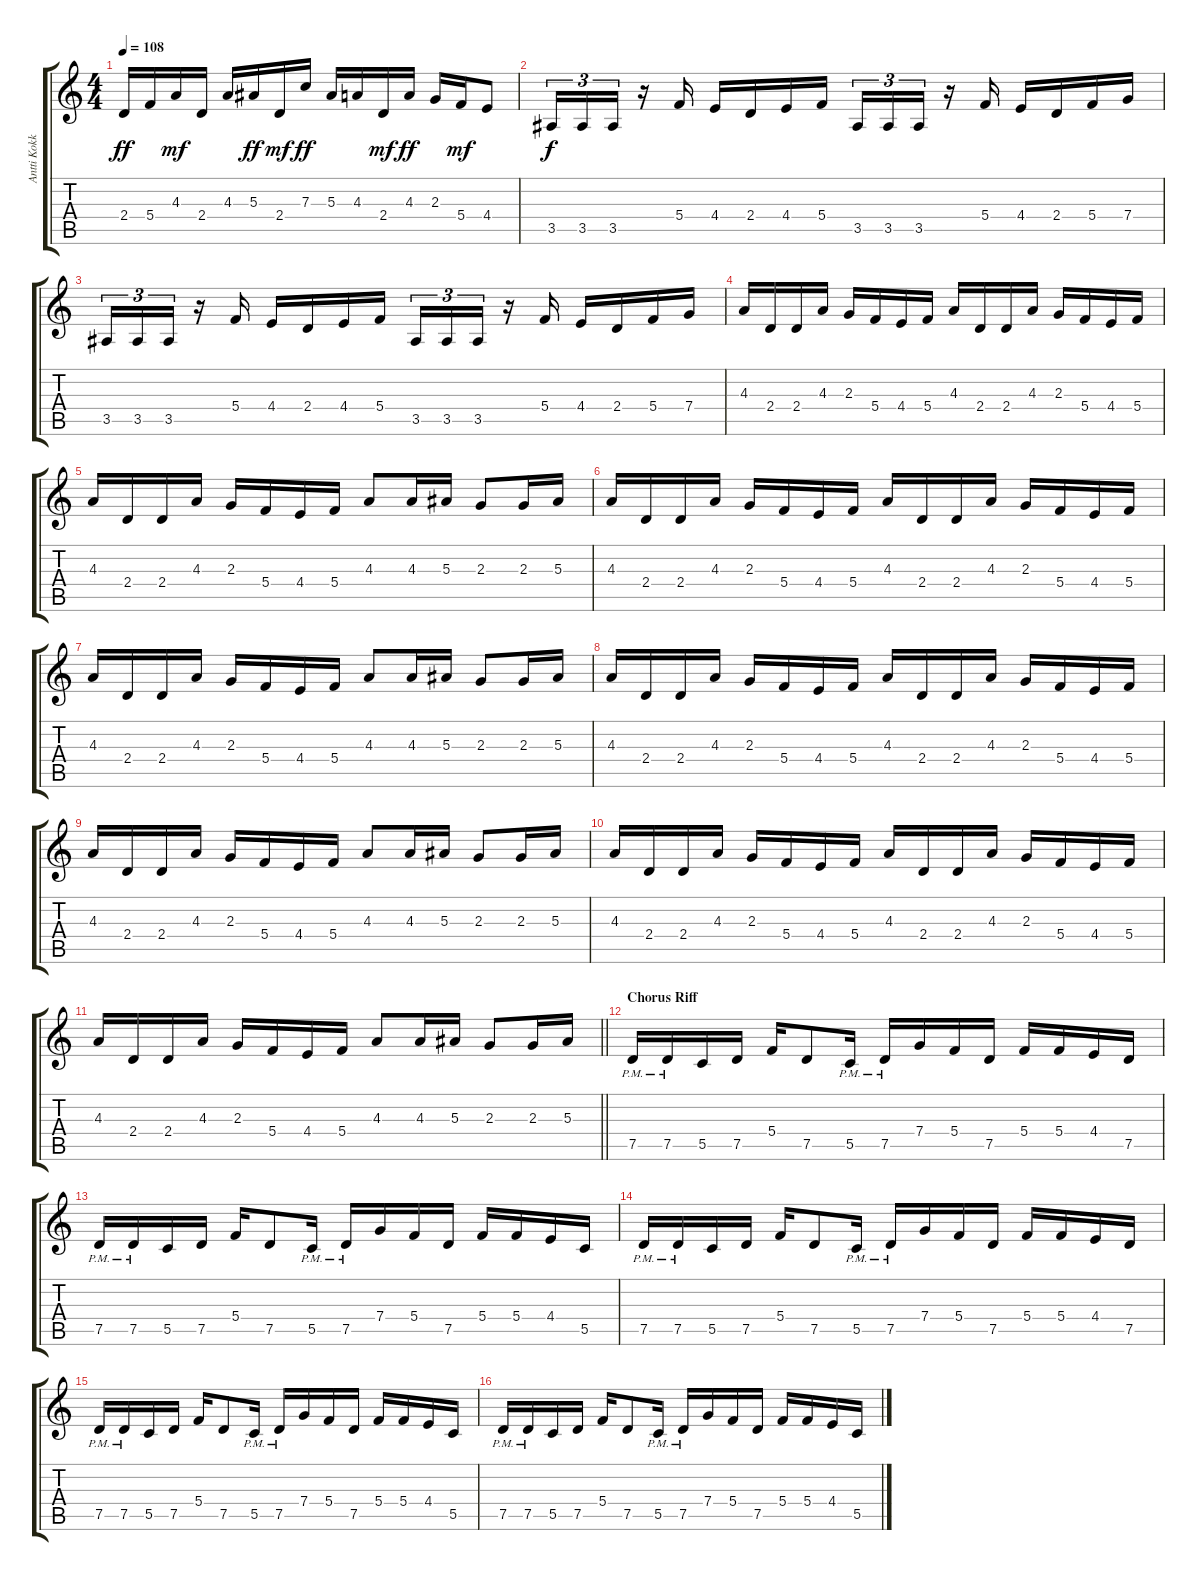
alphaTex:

\track ("Antti Kokko" "Antti Kokk") {instrument distortionguitar}
\staff {score tabs}
\tuning (D4 A3 F3 C3 G2 D2) {hide}
\ts (4 4)
\tempo 108
\clef g2
\ks c
2.4.16{dy ff} 5.4.16 4.3.16{dy mf} 2.4.16 4.3.16 5.3.16{dy ff} 2.4.16{dy mf} 7.3.16{dy ff} 5.3.16 4.3.16 2.4.16{dy mf} 4.3.16{dy ff} 2.3.16 5.4.16{dy mf} 4.4.8 |
3.5.16{tu (3 2) dy f} 3.5.16{tu (3 2)} 3.5.16{tu (3 2)} r.16 5.4.16 4.4.16 2.4.16 4.4.16 5.4.16 3.5.16{tu (3 2)} 3.5.16{tu (3 2)} 3.5.16{tu (3 2)} r.16 5.4.16 4.4.16 2.4.16 5.4.16 7.4.16 |
3.5.16{tu (3 2)} 3.5.16{tu (3 2)} 3.5.16{tu (3 2)} r.16 5.4.16 4.4.16 2.4.16 4.4.16 5.4.16 3.5.16{tu (3 2)} 3.5.16{tu (3 2)} 3.5.16{tu (3 2)} r.16 5.4.16 4.4.16 2.4.16 5.4.16 7.4.16 |
4.3.16 2.4.16 2.4.16 4.3.16 2.3.16 5.4.16 4.4.16 5.4.16 4.3.16 2.4.16 2.4.16 4.3.16 2.3.16 5.4.16 4.4.16 5.4.16 |
4.3.16 2.4.16 2.4.16 4.3.16 2.3.16 5.4.16 4.4.16 5.4.16 4.3.8 4.3.16 5.3.16 2.3.8 2.3.16 5.3.16 |
4.3.16 2.4.16 2.4.16 4.3.16 2.3.16 5.4.16 4.4.16 5.4.16 4.3.16 2.4.16 2.4.16 4.3.16 2.3.16 5.4.16 4.4.16 5.4.16 |
4.3.16 2.4.16 2.4.16 4.3.16 2.3.16 5.4.16 4.4.16 5.4.16 4.3.8 4.3.16 5.3.16 2.3.8 2.3.16 5.3.16 |
4.3.16 2.4.16 2.4.16 4.3.16 2.3.16 5.4.16 4.4.16 5.4.16 4.3.16 2.4.16 2.4.16 4.3.16 2.3.16 5.4.16 4.4.16 5.4.16 |
4.3.16 2.4.16 2.4.16 4.3.16 2.3.16 5.4.16 4.4.16 5.4.16 4.3.8 4.3.16 5.3.16 2.3.8 2.3.16 5.3.16 |
4.3.16 2.4.16 2.4.16 4.3.16 2.3.16 5.4.16 4.4.16 5.4.16 4.3.16 2.4.16 2.4.16 4.3.16 2.3.16 5.4.16 4.4.16 5.4.16 |
\barLineRight lightlight
4.3.16 2.4.16 2.4.16 4.3.16 2.3.16 5.4.16 4.4.16 5.4.16 4.3.8 4.3.16 5.3.16 2.3.8 2.3.16 5.3.16 |
\section ("" "Chorus Riff")
7.5{pm}.16 7.5{pm}.16 5.5.16 7.5.16 5.4.16 7.5.8 5.5{pm}.16 7.5{pm}.16 7.4.16 5.4.16 7.5.16 5.4.16 5.4.16 4.4.16 7.5.16 |
7.5{pm}.16 7.5{pm}.16 5.5.16 7.5.16 5.4.16 7.5.8 5.5{pm}.16 7.5{pm}.16 7.4.16 5.4.16 7.5.16 5.4.16 5.4.16 4.4.16 5.5.16 |
7.5{pm}.16 7.5{pm}.16 5.5.16 7.5.16 5.4.16 7.5.8 5.5{pm}.16 7.5{pm}.16 7.4.16 5.4.16 7.5.16 5.4.16 5.4.16 4.4.16 7.5.16 |
7.5{pm}.16 7.5{pm}.16 5.5.16 7.5.16 5.4.16 7.5.8 5.5{pm}.16 7.5{pm}.16 7.4.16 5.4.16 7.5.16 5.4.16 5.4.16 4.4.16 5.5.16 |
7.5{pm}.16 7.5{pm}.16 5.5.16 7.5.16 5.4.16 7.5.8 5.5{pm}.16 7.5{pm}.16 7.4.16 5.4.16 7.5.16 5.4.16 5.4.16 4.4.16 5.5.16
